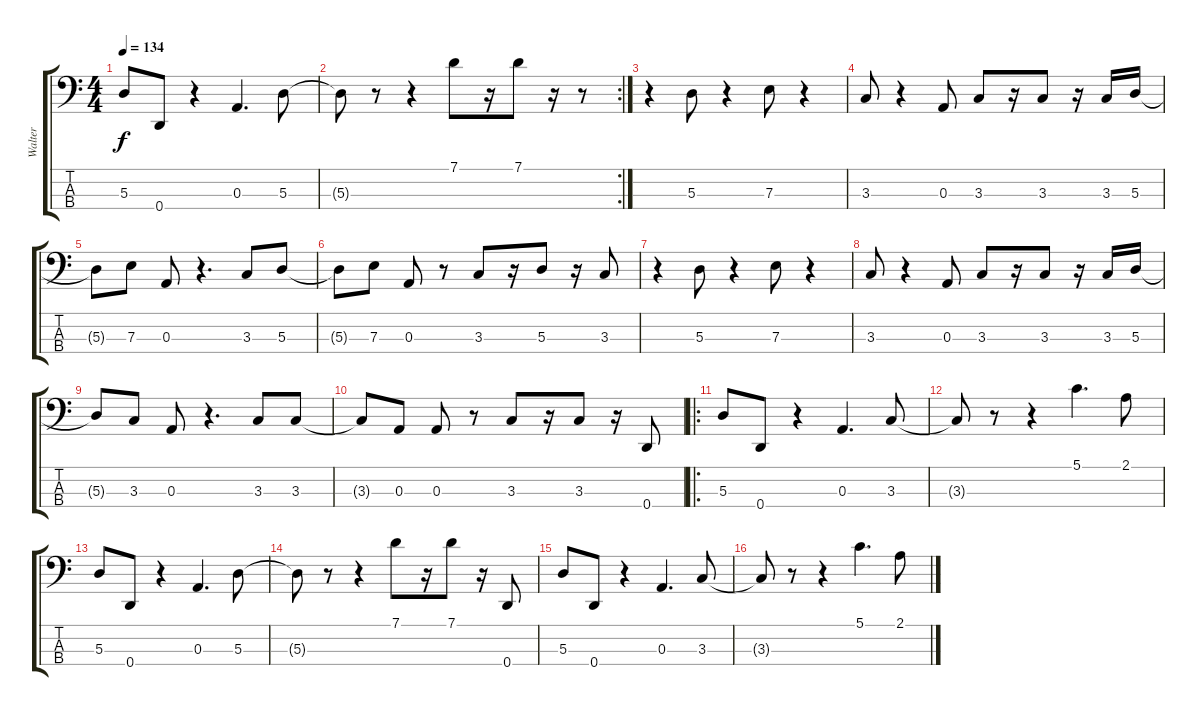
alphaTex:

\track ("Walter" "Walter") {instrument electricbassfinger}
\staff {score tabs}
\tuning (G2 D2 A1 D1) {hide}
\ts (4 4)
\tempo 134
\clef f4
\ks c
5.3.8{dy f} 0.4.8 r.4 0.3.4{d} 5.3.8 |
\rc 2
5.3{t}.8 r.8 r.4 7.1.8 r.16 7.1.8 r.16 r.8 |
r.4 5.3.8 r.4 7.3.8 r.4 |
3.3.8 r.4 0.3.8 3.3.8 r.16 3.3.8 r.16 3.3.16 5.3.16 |
5.3{t}.8 7.3.8 0.3.8 r.4{d} 3.3.8 5.3.8 |
5.3{t}.8 7.3.8 0.3.8 r.8 3.3.8 r.16 5.3.8 r.16 3.3.8 |
r.4 5.3.8 r.4 7.3.8 r.4 |
3.3.8 r.4 0.3.8 3.3.8 r.16 3.3.8 r.16 3.3.16 5.3.16 |
5.3{t}.8 3.3.8 0.3.8 r.4{d} 3.3.8 3.3.8 |
3.3{t}.8 0.3.8 0.3.8 r.8 3.3.8 r.16 3.3.8 r.16 0.4.8 |
\ro
5.3.8 0.4.8 r.4 0.3.4{d} 3.3.8 |
3.3{t}.8 r.8 r.4 5.1.4{d} 2.1.8 |
5.3.8 0.4.8 r.4 0.3.4{d} 5.3.8 |
5.3{t}.8 r.8 r.4 7.1.8 r.16 7.1.8 r.16 0.4.8 |
5.3.8 0.4.8 r.4 0.3.4{d} 3.3.8 |
3.3{t}.8 r.8 r.4 5.1.4{d} 2.1.8
